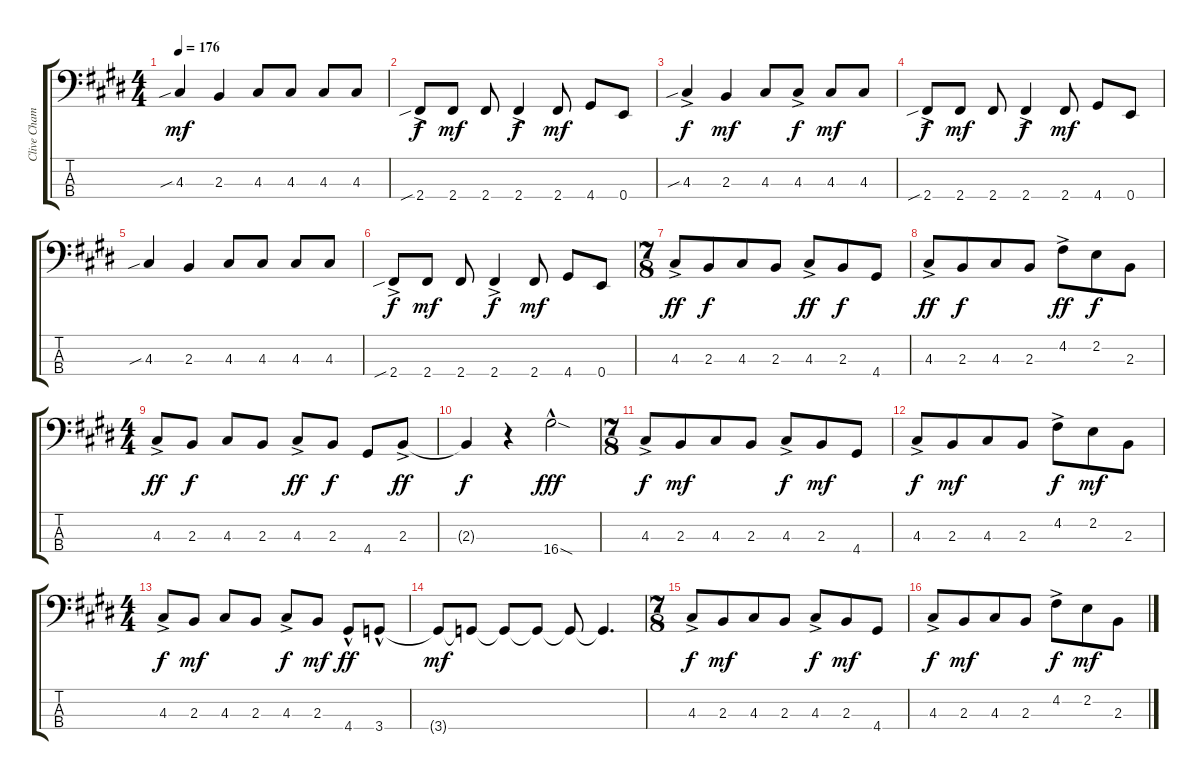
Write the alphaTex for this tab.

\track ("Clive Chaman Fingered Bass" "Clive Cham") {instrument electricbassfinger}
\staff {score tabs}
\tuning (G2 D2 A1 E1) {hide}
\ts (4 4)
\tempo 176
\clef f4
\ks e
4.3{sib}.4{dy mf} 2.3.4 4.3.8 4.3.8 4.3.8 4.3.8 |
2.4{sib ac}.8{dy f} 2.4.8{dy mf} 2.4.8 2.4{ac}.4{dy f} 2.4.8{dy mf} 4.4.8 0.4.8 |
4.3{sib ac}.4{dy f} 2.3.4{dy mf} 4.3.8 4.3{ac}.8{dy f} 4.3.8{dy mf} 4.3.8 |
2.4{sib ac}.8{dy f} 2.4.8{dy mf} 2.4.8 2.4{ac}.4{dy f} 2.4.8{dy mf} 4.4.8 0.4.8 |
4.3{sib}.4 2.3.4 4.3.8 4.3.8 4.3.8 4.3.8 |
2.4{sib ac}.8{dy f} 2.4.8{dy mf} 2.4.8 2.4{ac}.4{dy f} 2.4.8{dy mf} 4.4.8 0.4.8 |
\ts (7 8)
4.3{ac}.8{dy ff} 2.3.8{dy f} 4.3.8 2.3.8 4.3{ac}.8{dy ff} 2.3.8{dy f} 4.4.8 |
4.3{ac}.8{dy ff} 2.3.8{dy f} 4.3.8 2.3.8 4.2{ac}.8{dy ff} 2.2.8{dy f} 2.3.8 |
\ts (4 4)
4.3{ac}.8{dy ff} 2.3.8{dy f} 4.3.8 2.3.8 4.3{ac}.8{dy ff} 2.3.8{dy f} 4.4.8 2.3{ac}.8{dy ff} |
2.3{t}.4{dy f} r.4 16.4{sod hac}.2{dy fff} |
\ts (7 8)
4.3{ac}.8{dy f} 2.3.8{dy mf} 4.3.8 2.3.8 4.3{ac}.8{dy f} 2.3.8{dy mf} 4.4.8 |
4.3{ac}.8{dy f} 2.3.8{dy mf} 4.3.8 2.3.8 4.2{ac}.8{dy f} 2.2.8{dy mf} 2.3.8 |
\ts (4 4)
4.3{ac}.8{dy f} 2.3.8{dy mf} 4.3.8 2.3.8 4.3{ac}.8{dy f} 2.3.8{dy mf} 4.4{hac}.8{dy ff} 3.4{hac}.8 |
3.4{t}.8{dy mf} 3.4{t}.8 3.4{t}.8 3.4{t}.8 3.4{t}.8 3.4{t}.4{d} |
\ts (7 8)
4.3{ac}.8{dy f} 2.3.8{dy mf} 4.3.8 2.3.8 4.3{ac}.8{dy f} 2.3.8{dy mf} 4.4.8 |
4.3{ac}.8{dy f} 2.3.8{dy mf} 4.3.8 2.3.8 4.2{ac}.8{dy f} 2.2.8{dy mf} 2.3.8
